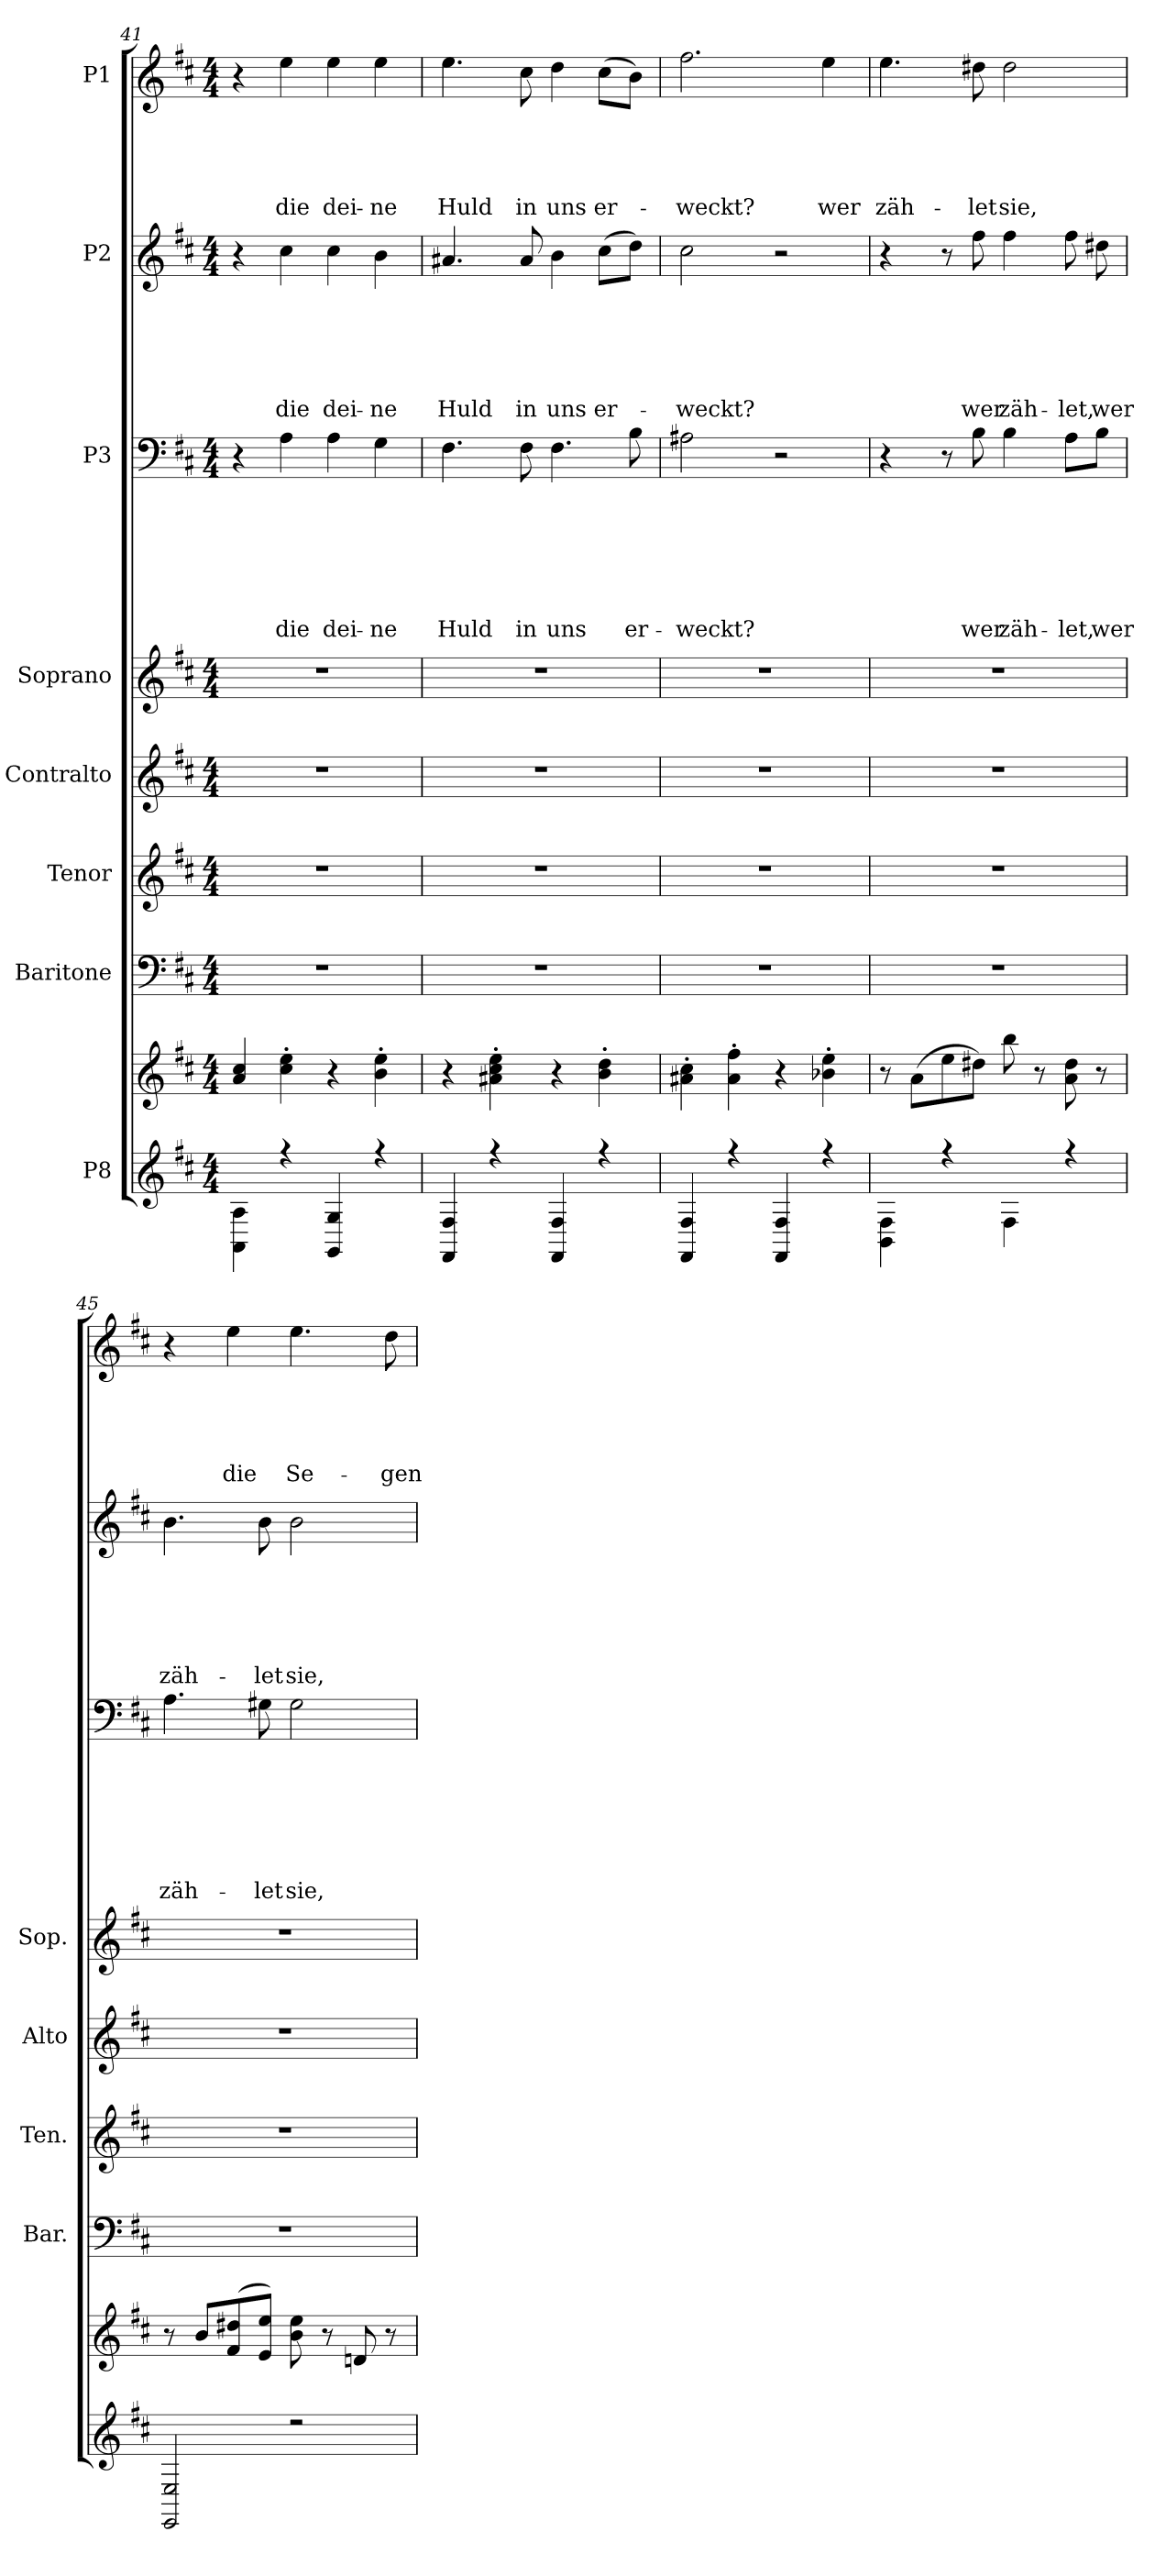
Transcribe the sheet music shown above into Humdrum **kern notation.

**kern	**kern	**kern	**kern	**kern	**kern	**kern	**text	**text	**text	**text	**text	**text	**text	**kern	**text	**text	**text	**text	**text	**text	**kern	**text	**text	**text	**text	**text
*part8	*part8	*part7	*part6	*part5	*part4	*part3	*part3	*part3	*part3	*part3	*part3	*part3	*part3	*part2	*part2	*part2	*part2	*part2	*part2	*part2	*part1	*part1	*part1	*part1	*part1	*part1
*staff9	*staff8	*staff7	*staff6	*staff5	*staff4	*staff3	*staff3	*staff3	*staff3	*staff3	*staff3	*staff3	*staff3	*staff2	*staff2	*staff2	*staff2	*staff2	*staff2	*staff2	*staff1	*staff1	*staff1	*staff1	*staff1	*staff1
*I"P8	*	*I"Baritone	*I"Tenor	*I"Contralto	*I"Soprano	*I"P3	*	*	*	*	*	*	*	*I"P2	*	*	*	*	*	*	*I"P1	*	*	*	*	*
*	*	*I'Bar.	*I'Ten.	*I'Alto	*I'Sop.	*	*	*	*	*	*	*	*	*	*	*	*	*	*	*	*	*	*	*	*	*
*clefG2	*clefG2	*clefF4	*clefG2	*clefG2	*clefG2	*clefF4	*	*	*	*	*	*	*	*clefG2	*	*	*	*	*	*	*clefG2	*	*	*	*	*
*	*	*	*ITrd7c12	*	*	*	*	*	*	*	*	*	*	*ITrd7c12	*	*	*	*	*	*	*	*	*	*	*	*
*k[f#c#]	*k[f#c#]	*k[f#c#]	*k[f#c#]	*k[f#c#]	*k[f#c#]	*k[f#c#]	*	*	*	*	*	*	*	*k[f#c#]	*	*	*	*	*	*	*k[f#c#]	*	*	*	*	*
*D:	*D:	*D:	*D:	*D:	*D:	*D:	*	*	*	*	*	*	*	*D:	*	*	*	*	*	*	*D:	*	*	*	*	*
*M4/4	*M4/4	*M4/4	*M4/4	*M4/4	*M4/4	*M4/4	*	*	*	*	*	*	*	*M4/4	*	*	*	*	*	*	*M4/4	*	*	*	*	*
=41	=41	=41	=41	=41	=41	=41	=41	=41	=41	=41	=41	=41	=41	=41	=41	=41	=41	=41	=41	=41	=41	=41	=41	=41	=41	=41
*^	*^	*	*	*	*	*	*	*	*	*	*	*	*	*	*	*	*	*	*	*	*	*	*	*	*	*
*	*	*	*^	*	*	*	*	*	*	*	*	*	*	*	*	*	*	*	*	*	*	*	*	*	*	*	*	*
4AA\ 4A\	1ryy	1ryy	1ryy	4a/ 4cc#/	1r	1r	1r	1r	4r	.	.	.	.	.	.	.	4r	.	.	.	.	.	.	4r	.	.	.	.	.
!	!	!	!	!	!	!	!	!	!	!	!	!	!	!	!	!LO:LY:b	!	!	!	!	!	!	!LO:LY:b	!	!	!	!	!	!LO:LY:b
4r	.	.	.	4cc#\'> 4ee\'>	.	.	.	.	4A\	.	.	.	.	.	.	die	4c#\	.	.	.	.	.	die	4ee\	.	.	.	.	die
!	!	!	!	!	!	!	!	!	!	!	!	!	!	!	!	!LO:LY:b	!	!	!	!	!	!	!LO:LY:b	!	!	!	!	!	!LO:LY:b
4GG/ 4G/	.	.	.	4r	.	.	.	.	4A\	.	.	.	.	.	.	dei-	4c#\	.	.	.	.	.	dei-	4ee\	.	.	.	.	dei-
!	!	!	!	!	!	!	!	!	!	!	!	!	!	!	!	!LO:LY:b	!	!	!	!	!	!	!LO:LY:b	!	!	!	!	!	!LO:LY:b
4r	.	.	.	4b\'> 4ee\'>	.	.	.	.	4G\	.	.	.	.	.	.	-ne	4B\	.	.	.	.	.	-ne	4ee\	.	.	.	.	-ne
=42	=42	=42	=42	=42	=42	=42	=42	=42	=42	=42	=42	=42	=42	=42	=42	=42	=42	=42	=42	=42	=42	=42	=42	=42	=42	=42	=42	=42	=42
!	!	!	!	!	!	!	!	!	!	!	!	!	!	!	!	!LO:LY:b	!	!	!	!	!	!	!LO:LY:b	!	!	!	!	!	!LO:LY:b
4FF#/ 4F#/	1ryy	1ryy	1ryy	4r	1r	1r	1r	1r	4.F#\	.	.	.	.	.	.	Huld	4.A#X/	.	.	.	.	.	Huld	4.ee\	.	.	.	.	Huld
4r	.	.	.	4a#X\'> 4cc#\'> 4ee\'>	.	.	.	.	.	.	.	.	.	.	.	.	.	.	.	.	.	.	.	.	.	.	.	.	.
!	!	!	!	!	!	!	!	!	!	!	!	!	!	!	!	!LO:LY:b	!	!	!	!	!	!	!LO:LY:b	!	!	!	!	!	!LO:LY:b
.	.	.	.	.	.	.	.	.	8F#\	.	.	.	.	.	.	in	8A#/	.	.	.	.	.	in	8cc#\	.	.	.	.	in
!	!	!	!	!	!	!	!	!	!	!	!	!	!	!	!	!LO:LY:b	!	!	!	!	!	!	!LO:LY:b	!	!	!	!	!	!LO:LY:b
4FF#/ 4F#/	.	.	.	4r	.	.	.	.	4.F#\	.	.	.	.	.	.	uns	4B\	.	.	.	.	.	uns	4dd\	.	.	.	.	uns
!	!	!	!	!	!	!	!	!	!	!	!	!	!	!	!	!	!	!	!	!	!	!	!LO:LY:b	!	!	!	!	!	!LO:LY:b
4r	.	.	.	4b\'> 4dd\'>	.	.	.	.	.	.	.	.	.	.	.	.	(>8c#\L	.	.	.	.	.	er-	(>8cc#\L	.	.	.	.	er-
!	!	!	!	!	!	!	!	!	!	!	!	!	!	!	!	!LO:LY:b	!	!	!	!	!	!	!	!	!	!	!	!	!
.	.	.	.	.	.	.	.	.	8B\	.	.	.	.	.	.	er-	8d\J)	.	.	.	.	.	.	8b\J)	.	.	.	.	.
=43	=43	=43	=43	=43	=43	=43	=43	=43	=43	=43	=43	=43	=43	=43	=43	=43	=43	=43	=43	=43	=43	=43	=43	=43	=43	=43	=43	=43	=43
!	!	!	!	!	!	!	!	!	!	!	!	!	!	!	!	!LO:LY:b	!	!	!	!	!	!	!LO:LY:b	!	!	!	!	!	!LO:LY:b
4FF#/ 4F#/	1ryy	1ryy	1ryy	4a#X\'> 4cc#\'>	1r	1r	1r	1r	2A#X\	.	.	.	.	.	.	-weckt?	2c#\	.	.	.	.	.	-weckt?	2.ff#\	.	.	.	.	-weckt?
4r	.	.	.	4a#\'> 4ff#\'>	.	.	.	.	.	.	.	.	.	.	.	.	.	.	.	.	.	.	.	.	.	.	.	.	.
4FF#/ 4F#/	.	.	.	4r	.	.	.	.	2r	.	.	.	.	.	.	.	2r	.	.	.	.	.	.	.	.	.	.	.	.
!	!	!	!	!	!	!	!	!	!	!	!	!	!	!	!	!	!	!	!	!	!	!	!	!	!	!	!	!	!LO:LY:b
4r	.	.	.	4b-X\'> 4ee\'>	.	.	.	.	.	.	.	.	.	.	.	.	.	.	.	.	.	.	.	4ee\	.	.	.	.	wer
!!LO:PB:g=z
=44	=44	=44	=44	=44	=44	=44	=44	=44	=44	=44	=44	=44	=44	=44	=44	=44	=44	=44	=44	=44	=44	=44	=44	=44	=44	=44	=44	=44	=44
!	!	!	!	!	!	!	!	!	!	!	!	!	!	!	!	!	!	!	!	!	!	!	!	!	!	!	!	!	!LO:LY:b
4BB\ 4F#\	1ryy	1ryy	1ryy	8r	1r	1r	1r	1r	4r	.	.	.	.	.	.	.	4r	.	.	.	.	.	.	4.ee\	.	.	.	.	zäh-
.	.	.	.	(>8a\L	.	.	.	.	.	.	.	.	.	.	.	.	.	.	.	.	.	.	.	.	.	.	.	.	.
4r	.	.	.	8ee\	.	.	.	.	8r	.	.	.	.	.	.	.	8r	.	.	.	.	.	.	.	.	.	.	.	.
!	!	!	!	!	!	!	!	!	!	!	!	!	!	!	!	!LO:LY:b	!	!	!	!	!	!	!LO:LY:b	!	!	!	!	!	!LO:LY:b
.	.	.	.	8dd#X\J)	.	.	.	.	8B\	.	.	.	.	.	.	wer	8f#\	.	.	.	.	.	wer	8dd#X\	.	.	.	.	-let
!	!	!	!	!	!	!	!	!	!	!	!	!	!	!	!	!LO:LY:b	!	!	!	!	!	!	!LO:LY:b	!	!	!	!	!	!LO:LY:b
4F#\	.	.	.	8bb\	.	.	.	.	4B\	.	.	.	.	.	.	zäh-	4f#\	.	.	.	.	.	zäh-	2dd#\	.	.	.	.	sie,
.	.	.	.	8r	.	.	.	.	.	.	.	.	.	.	.	.	.	.	.	.	.	.	.	.	.	.	.	.	.
!	!	!	!	!	!	!	!	!	!	!	!	!	!	!	!	!LO:LY:b	!	!	!	!	!	!	!LO:LY:b	!	!	!	!	!	!
4r	.	.	.	8a\ 8dd#\	.	.	.	.	8A\L	.	.	.	.	.	.	-let,	8f#\	.	.	.	.	.	-let,	.	.	.	.	.	.
!	!	!	!	!	!	!	!	!	!	!	!	!	!	!	!	!LO:LY:b	!	!	!	!	!	!	!LO:LY:b	!	!	!	!	!	!
.	.	.	.	8r	.	.	.	.	8B\J	.	.	.	.	.	.	wer	8d#X\	.	.	.	.	.	wer	.	.	.	.	.	.
=45	=45	=45	=45	=45	=45	=45	=45	=45	=45	=45	=45	=45	=45	=45	=45	=45	=45	=45	=45	=45	=45	=45	=45	=45	=45	=45	=45	=45	=45
!	!	!	!	!	!	!	!	!	!	!	!	!	!	!	!	!LO:LY:b	!	!	!	!	!	!	!LO:LY:b	!	!	!	!	!	!
2EE/ 2E/	1ryy	1ryy	1ryy	8r	1r	1r	1r	1r	4.A\	.	.	.	.	.	.	zäh-	4.B\	.	.	.	.	.	zäh-	4r	.	.	.	.	.
.	.	.	.	8b/L	.	.	.	.	.	.	.	.	.	.	.	.	.	.	.	.	.	.	.	.	.	.	.	.	.
!	!	!	!	!	!	!	!	!	!	!	!	!	!	!	!	!	!	!	!	!	!	!	!	!	!	!	!	!	!LO:LY:b
.	.	.	.	(<8f#/ 8dd#X/	.	.	.	.	.	.	.	.	.	.	.	.	.	.	.	.	.	.	.	4ee\	.	.	.	.	die
!	!	!	!	!	!	!	!	!	!	!	!	!	!	!	!	!LO:LY:b	!	!	!	!	!	!	!LO:LY:b	!	!	!	!	!	!
.	.	.	.	8e/ 8ee/J)	.	.	.	.	8G#X\	.	.	.	.	.	.	-let	8B\	.	.	.	.	.	-let	.	.	.	.	.	.
!	!	!	!	!	!	!	!	!	!	!	!	!	!	!	!	!LO:LY:b	!	!	!	!	!	!	!LO:LY:b	!	!	!	!	!	!LO:LY:b
2r	.	.	.	8b\ 8ee\	.	.	.	.	2G#\	.	.	.	.	.	.	sie,	2B\	.	.	.	.	.	sie,	4.ee\	.	.	.	.	Se-
.	.	.	.	8r	.	.	.	.	.	.	.	.	.	.	.	.	.	.	.	.	.	.	.	.	.	.	.	.	.
.	.	.	.	8dni/	.	.	.	.	.	.	.	.	.	.	.	.	.	.	.	.	.	.	.	.	.	.	.	.	.
!	!	!	!	!	!	!	!	!	!	!	!	!	!	!	!	!	!	!	!	!	!	!	!	!	!	!	!	!	!LO:LY:b
.	.	.	.	8r	.	.	.	.	.	.	.	.	.	.	.	.	.	.	.	.	.	.	.	8dd\	.	.	.	.	-gen
*v	*v	*	*	*	*	*	*	*	*	*	*	*	*	*	*	*	*	*	*	*	*	*	*	*	*	*	*	*	*
*	*v	*v	*v	*	*	*	*	*	*	*	*	*	*	*	*	*	*	*	*	*	*	*	*	*	*	*	*	*
=	=	=	=	=	=	=	=	=	=	=	=	=	=	=	=	=	=	=	=	=	=	=	=	=	=	=
*-	*-	*-	*-	*-	*-	*-	*-	*-	*-	*-	*-	*-	*-	*-	*-	*-	*-	*-	*-	*-	*-	*-	*-	*-	*-	*-
